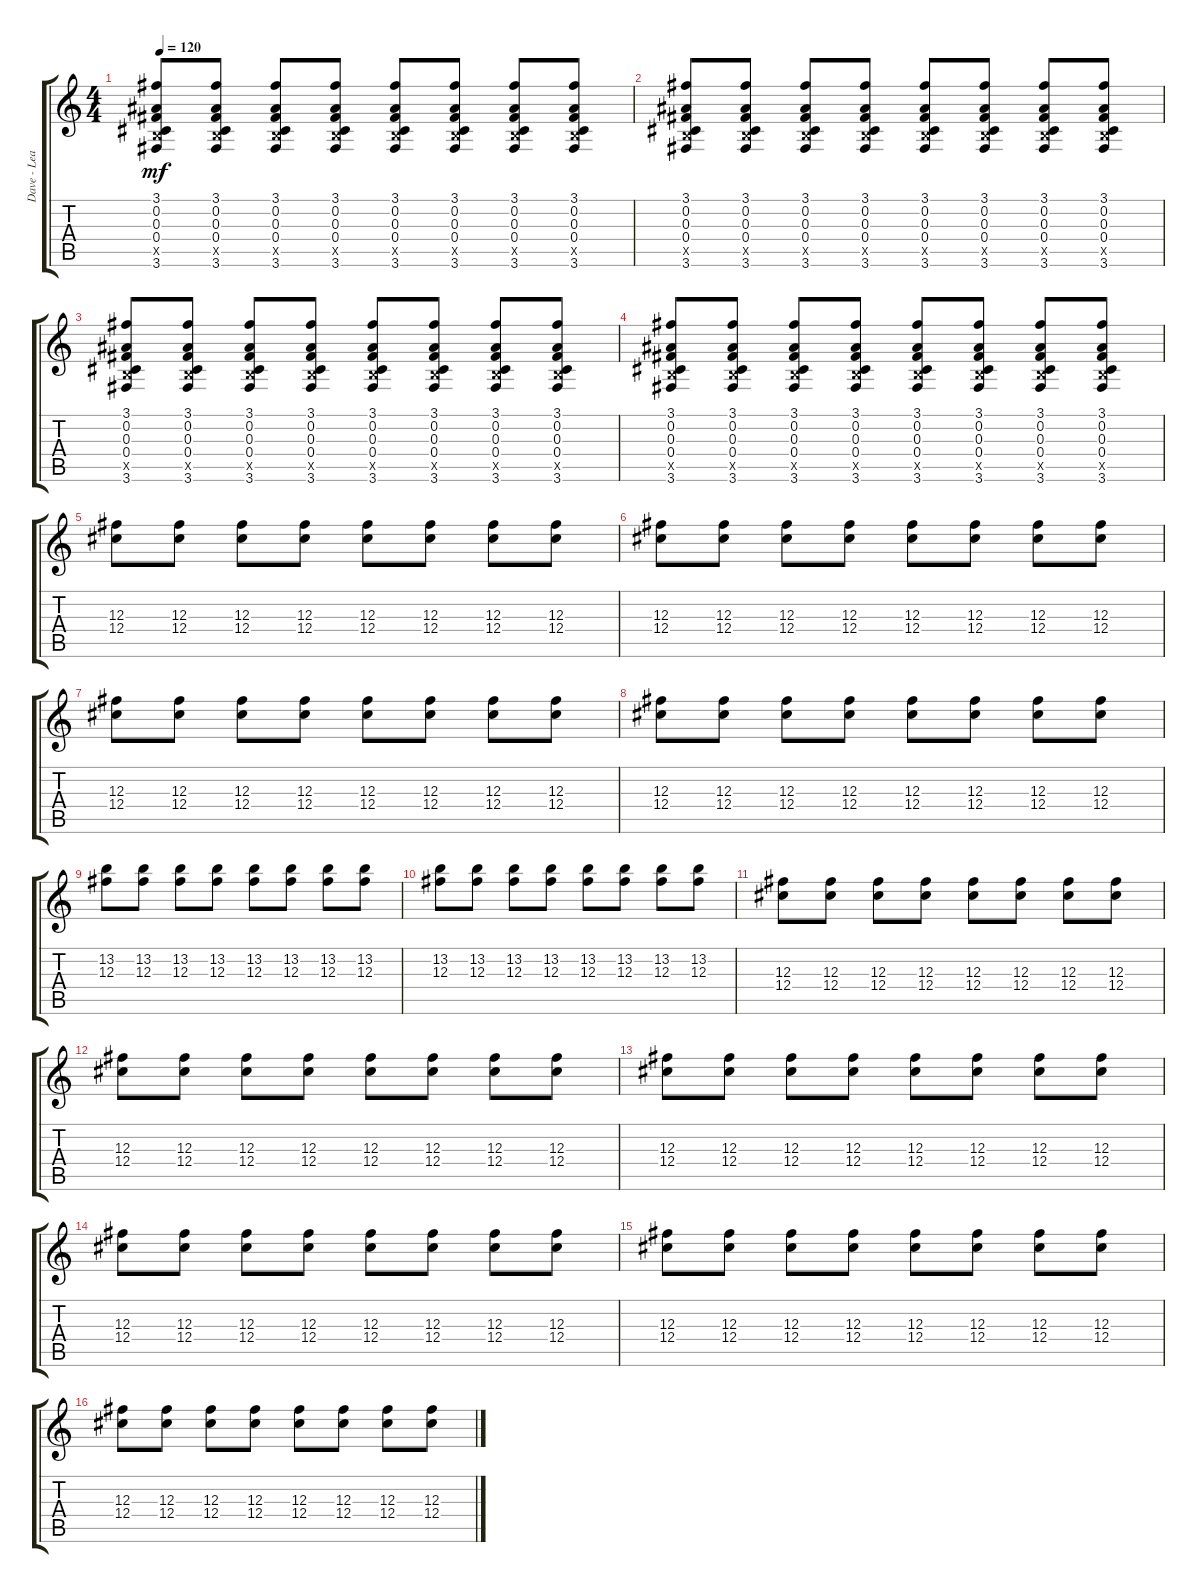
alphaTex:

\track ("Dave - Lead Guitar" "Dave - Lea") {instrument overdrivenguitar}
\staff {score tabs}
\tuning (Eb4 Bb3 Gb3 Db3 Ab2 Eb2) {hide}
\ts (4 4)
\tempo 120
\clef g2
\ks c
(3.1 0.2 0.3 0.4 3.5{x} 3.6).8{dy mf} (3.1 0.2 0.3 0.4 3.5{x} 3.6).8 (3.1 0.2 0.3 0.4 3.5{x} 3.6).8 (3.1 0.2 0.3 0.4 3.5{x} 3.6).8 (3.1 0.2 0.3 0.4 3.5{x} 3.6).8 (3.1 0.2 0.3 0.4 3.5{x} 3.6).8 (3.1 0.2 0.3 0.4 3.5{x} 3.6).8 (3.1 0.2 0.3 0.4 3.5{x} 3.6).8 |
(3.1 0.2 0.3 0.4 3.5{x} 3.6).8 (3.1 0.2 0.3 0.4 3.5{x} 3.6).8 (3.1 0.2 0.3 0.4 3.5{x} 3.6).8 (3.1 0.2 0.3 0.4 3.5{x} 3.6).8 (3.1 0.2 0.3 0.4 3.5{x} 3.6).8 (3.1 0.2 0.3 0.4 3.5{x} 3.6).8 (3.1 0.2 0.3 0.4 3.5{x} 3.6).8 (3.1 0.2 0.3 0.4 3.5{x} 3.6).8 |
(3.1 0.2 0.3 0.4 3.5{x} 3.6).8 (3.1 0.2 0.3 0.4 3.5{x} 3.6).8 (3.1 0.2 0.3 0.4 3.5{x} 3.6).8 (3.1 0.2 0.3 0.4 3.5{x} 3.6).8 (3.1 0.2 0.3 0.4 3.5{x} 3.6).8 (3.1 0.2 0.3 0.4 3.5{x} 3.6).8 (3.1 0.2 0.3 0.4 3.5{x} 3.6).8 (3.1 0.2 0.3 0.4 3.5{x} 3.6).8 |
(3.1 0.2 0.3 0.4 3.5{x} 3.6).8 (3.1 0.2 0.3 0.4 3.5{x} 3.6).8 (3.1 0.2 0.3 0.4 3.5{x} 3.6).8 (3.1 0.2 0.3 0.4 3.5{x} 3.6).8 (3.1 0.2 0.3 0.4 3.5{x} 3.6).8 (3.1 0.2 0.3 0.4 3.5{x} 3.6).8 (3.1 0.2 0.3 0.4 3.5{x} 3.6).8 (3.1 0.2 0.3 0.4 3.5{x} 3.6).8 |
(12.3 12.4).8 (12.3 12.4).8 (12.3 12.4).8 (12.3 12.4).8 (12.3 12.4).8 (12.3 12.4).8 (12.3 12.4).8 (12.3 12.4).8 |
(12.3 12.4).8 (12.3 12.4).8 (12.3 12.4).8 (12.3 12.4).8 (12.3 12.4).8 (12.3 12.4).8 (12.3 12.4).8 (12.3 12.4).8 |
(12.3 12.4).8 (12.3 12.4).8 (12.3 12.4).8 (12.3 12.4).8 (12.3 12.4).8 (12.3 12.4).8 (12.3 12.4).8 (12.3 12.4).8 |
(12.3 12.4).8 (12.3 12.4).8 (12.3 12.4).8 (12.3 12.4).8 (12.3 12.4).8 (12.3 12.4).8 (12.3 12.4).8 (12.3 12.4).8 |
(13.2 12.3).8 (13.2 12.3).8 (13.2 12.3).8 (13.2 12.3).8 (13.2 12.3).8 (13.2 12.3).8 (13.2 12.3).8 (13.2 12.3).8 |
(13.2 12.3).8 (13.2 12.3).8 (13.2 12.3).8 (13.2 12.3).8 (13.2 12.3).8 (13.2 12.3).8 (13.2 12.3).8 (13.2 12.3).8 |
(12.3 12.4).8 (12.3 12.4).8 (12.3 12.4).8 (12.3 12.4).8 (12.3 12.4).8 (12.3 12.4).8 (12.3 12.4).8 (12.3 12.4).8 |
(12.3 12.4).8 (12.3 12.4).8 (12.3 12.4).8 (12.3 12.4).8 (12.3 12.4).8 (12.3 12.4).8 (12.3 12.4).8 (12.3 12.4).8 |
(12.3 12.4).8 (12.3 12.4).8 (12.3 12.4).8 (12.3 12.4).8 (12.3 12.4).8 (12.3 12.4).8 (12.3 12.4).8 (12.3 12.4).8 |
(12.3 12.4).8 (12.3 12.4).8 (12.3 12.4).8 (12.3 12.4).8 (12.3 12.4).8 (12.3 12.4).8 (12.3 12.4).8 (12.3 12.4).8 |
(12.3 12.4).8 (12.3 12.4).8 (12.3 12.4).8 (12.3 12.4).8 (12.3 12.4).8 (12.3 12.4).8 (12.3 12.4).8 (12.3 12.4).8 |
(12.3 12.4).8 (12.3 12.4).8 (12.3 12.4).8 (12.3 12.4).8 (12.3 12.4).8 (12.3 12.4).8 (12.3 12.4).8 (12.3 12.4).8
